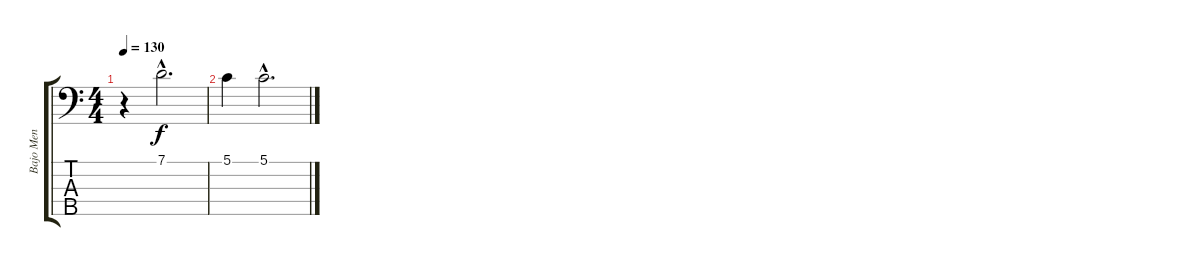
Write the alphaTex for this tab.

\track ("Bajo Men" "Bajo Men") {instrument acousticbass}
\staff {score tabs}
\tuning (G2 D2 A1 E1 B0) {hide}
\ts (4 4)
\tempo 130
\clef f4
\ks c
r.4{dy f} 7.1{hac}.2{d} |
5.1.4 5.1{hac}.2{d}
